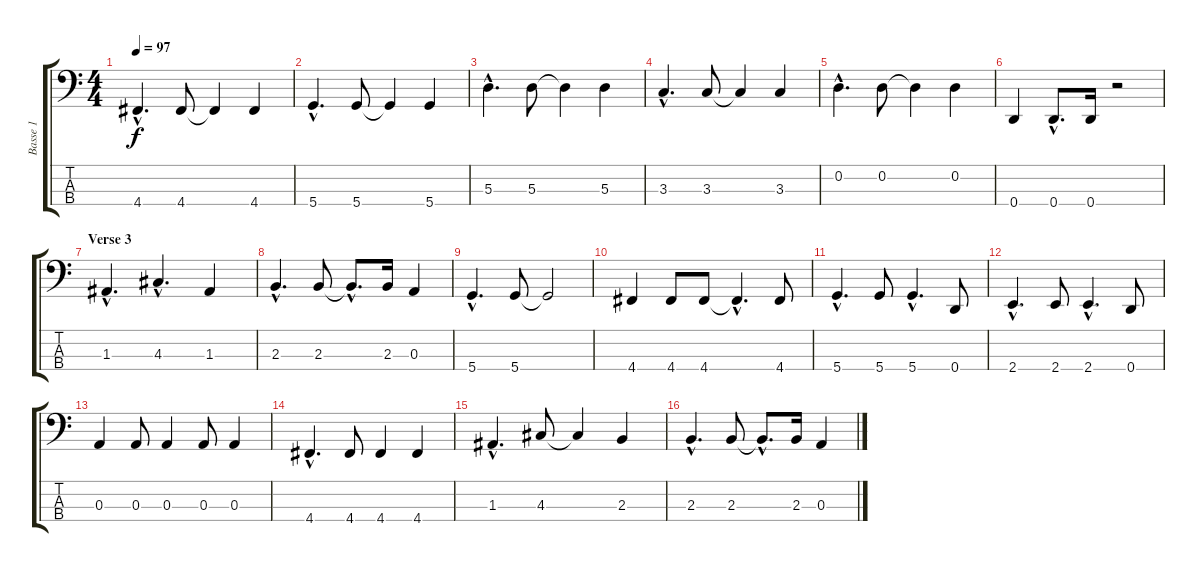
\track ("Basse 1" "Basse 1") {instrument electricbassfinger}
\staff {score tabs}
\tuning (G2 D2 A1 D1) {hide}
\ts (4 4)
\tempo 97
\clef f4
\ks c
4.4{hac}.4{d dy f} 4.4.8 4.4{t}.4 4.4.4 |
5.4{hac}.4{d} 5.4.8 5.4{t}.4 5.4.4 |
5.3{hac}.4{d} 5.3.8 5.3{t}.4 5.3.4 |
3.3{hac}.4{d} 3.3.8 3.3{t}.4 3.3.4 |
0.2{hac}.4{d} 0.2.8 0.2{t}.4 0.2.4 |
0.4.4 0.4{hac}.8{d} 0.4.16 r.2 |
\section ("" "Verse 3")
1.3{hac}.4{d} 4.3{hac}.4{d} 1.3.4 |
2.3{hac}.4{d} 2.3.8 2.3{hac t}.8{d} 2.3.16 0.3.4 |
5.4{hac}.4{d} 5.4.8 5.4{t}.2 |
4.4.4 4.4.8 4.4.8 4.4{hac t}.4{d} 4.4.8 |
5.4{hac}.4{d} 5.4.8 5.4{hac}.4{d} 0.4.8 |
2.4{hac}.4{d} 2.4.8 2.4{hac}.4{d} 0.4.8 |
0.3.4 0.3.8 0.3.4 0.3.8 0.3.4 |
4.4{hac}.4{d} 4.4.8 4.4.4 4.4.4 |
1.3{hac}.4{d} 4.3.8 4.3{t}.4 2.3.4 |
2.3{hac}.4{d} 2.3.8 2.3{hac t}.8{d} 2.3.16 0.3.4
